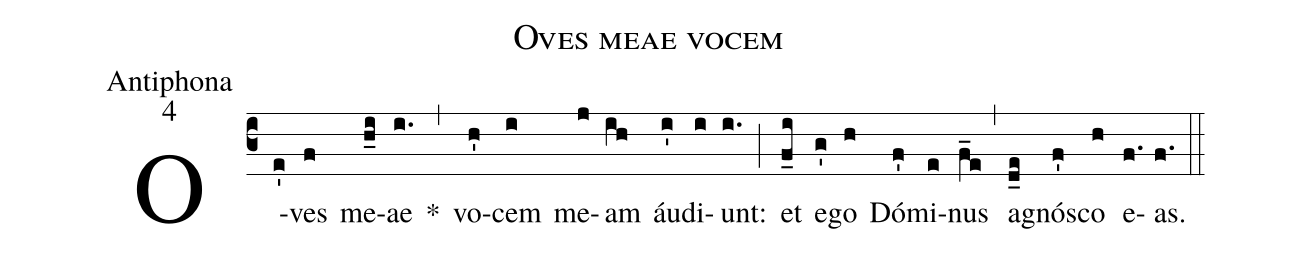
name:Oves meae vocem;
office-part:Antiphona;
mode:4;
%%
(c3) O(e')ves(f) me(h_i)ae(i.) *(,) vo(h')cem(i) me(j)am(ih) áu(i')di(i)unt:(i.) (;) et(f_i) e(g')go(h) Dó(f')mi(e)nus(f_e) (,) a(d_e)gnó(f')sco(h) e(f.)as.(f.) (::)
